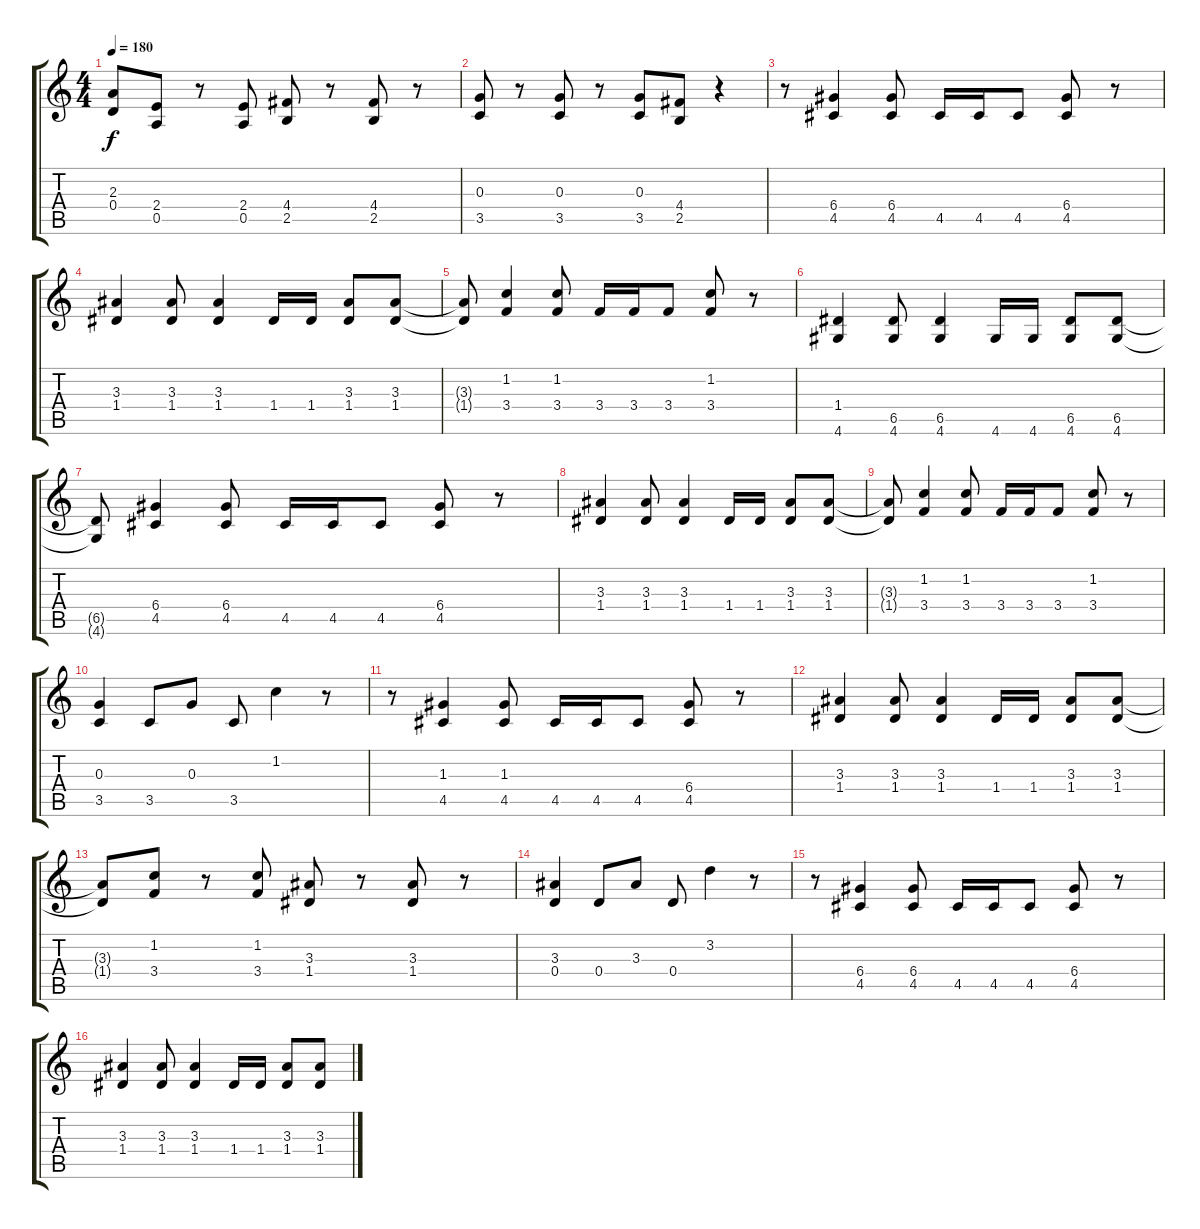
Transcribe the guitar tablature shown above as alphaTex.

\track "" {instrument acousticguitarnylon}
\staff {score tabs}
\tuning (E4 B3 G3 D3 A2 E2) {hide}
\ts (4 4)
\tempo 180
\clef g2
\ks c
(2.3{t} 0.4{t}).8{dy f} (2.4 0.5).8 r.8 (2.4 0.5).8 (4.4 2.5).8 r.8 (4.4 2.5).8 r.8 |
(0.3 3.5).8 r.8 (0.3 3.5).8 r.8 (0.3 3.5).8 (4.4 2.5).8 r.4 |
r.8 (6.4 4.5).4 (6.4 4.5).8 4.5.16 4.5.16 4.5.8 (6.4 4.5).8 r.8 |
(3.3 1.4).4 (3.3 1.4).8 (3.3 1.4).4 1.4.16 1.4.16 (3.3 1.4).8 (3.3 1.4).8 |
(3.3{t} 1.4{t}).8 (1.2 3.4).4 (1.2 3.4).8 3.4.16 3.4.16 3.4.8 (1.2 3.4).8 r.8 |
(1.4 4.6).4 (6.5 4.6).8 (6.5 4.6).4 4.6.16 4.6.16 (6.5 4.6).8 (6.5 4.6).8 |
(6.5{t} 4.6{t}).8 (6.4 4.5).4 (6.4 4.5).8 4.5.16 4.5.16 4.5.8 (6.4 4.5).8 r.8 |
(3.3 1.4).4 (3.3 1.4).8 (3.3 1.4).4 1.4.16 1.4.16 (3.3 1.4).8 (3.3 1.4).8 |
(3.3{t} 1.4{t}).8 (1.2 3.4).4 (1.2 3.4).8 3.4.16 3.4.16 3.4.8 (1.2 3.4).8 r.8 |
(0.3 3.5).4 3.5.8 0.3.8 3.5.8 1.2.4 r.8 |
r.8 (1.3 4.5).4 (1.3 4.5).8 4.5.16 4.5.16 4.5.8 (6.4 4.5).8 r.8 |
(3.3 1.4).4 (3.3 1.4).8 (3.3 1.4).4 1.4.16 1.4.16 (3.3 1.4).8 (3.3 1.4).8 |
(3.3{t} 1.4{t}).8 (1.2 3.4).8 r.8 (1.2 3.4).8 (3.3 1.4).8 r.8 (3.3 1.4).8 r.8 |
(3.3 0.4).4 0.4.8 3.3.8 0.4.8 3.2.4 r.8 |
r.8 (6.4 4.5).4 (6.4 4.5).8 4.5.16 4.5.16 4.5.8 (6.4 4.5).8 r.8 |
(3.3 1.4).4 (3.3 1.4).8 (3.3 1.4).4 1.4.16 1.4.16 (3.3 1.4).8 (3.3 1.4).8
